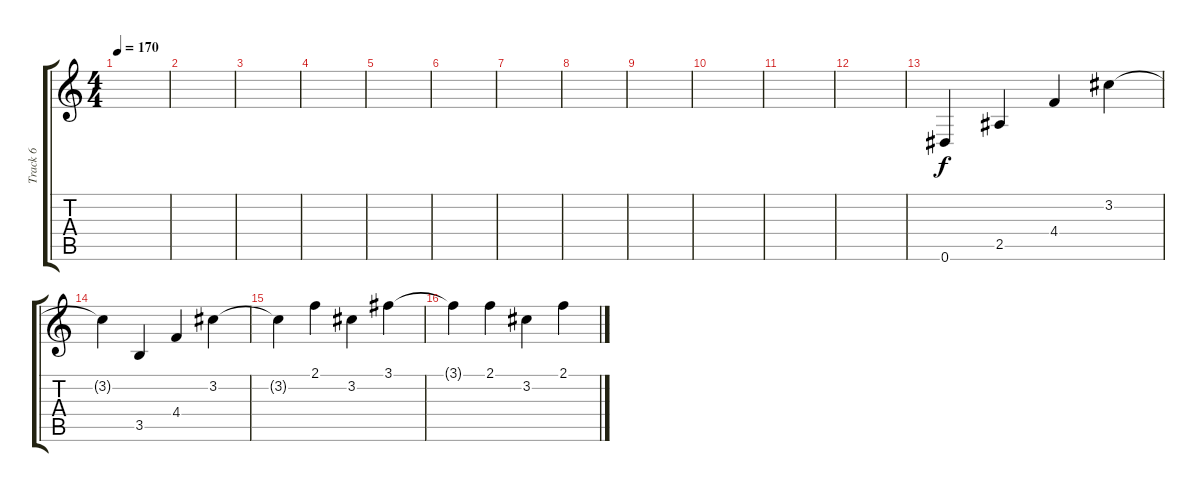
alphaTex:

\track ("Track 6" "Track 6") {instrument electricguitarclean}
\staff {score tabs}
\tuning (Eb4 Bb3 Gb3 Db3 Ab2 Eb2) {hide}
\ts (4 4)
\tempo 170
\clef g2
\ks c
|
|
|
|
|
|
|
|
|
|
|
|
0.6.4 2.5.4 4.4.4 3.2.4 |
3.2{t}.4 3.5.4 4.4.4 3.2.4 |
3.2{t}.4 2.1.4 3.2.4 3.1.4 |
3.1{t}.4 2.1.4 3.2.4 2.1.4
